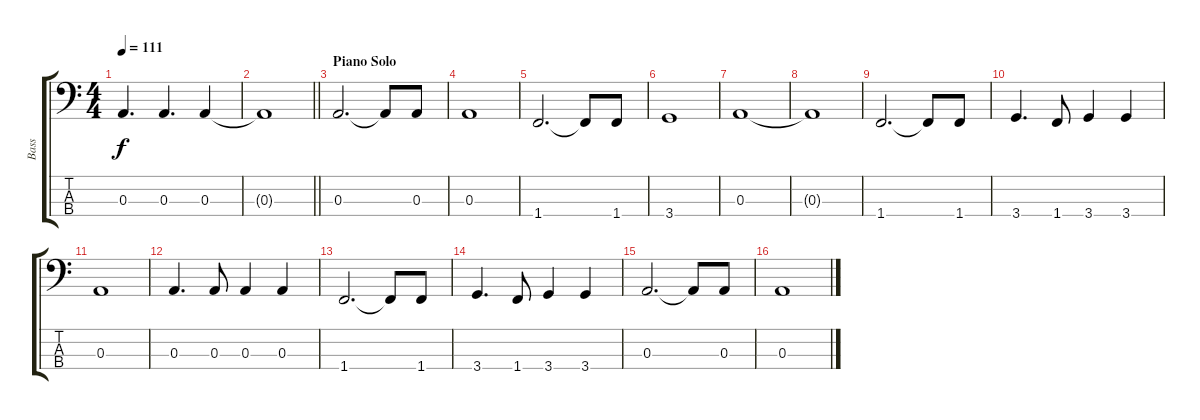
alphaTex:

\track ("Bass" "Bass") {instrument electricbassfinger}
\staff {score tabs}
\tuning (G2 D2 A1 E1) {hide}
\ts (4 4)
\tempo 111
\clef f4
\ks c
0.3.4{d dy f} 0.3.4{d} 0.3.4 |
\barLineRight lightlight
0.3{t}.1 |
\section ("" "Piano Solo")
0.3.2{d} 0.3{t}.8 0.3.8 |
0.3.1 |
1.4.2{d} 1.4{t}.8 1.4.8 |
3.4.1 |
0.3.1 |
0.3{t}.1 |
1.4.2{d} 1.4{t}.8 1.4.8 |
3.4.4{d} 1.4.8 3.4.4 3.4.4 |
0.3.1 |
0.3.4{d} 0.3.8 0.3.4 0.3.4 |
1.4.2{d} 1.4{t}.8 1.4.8 |
3.4.4{d} 1.4.8 3.4.4 3.4.4 |
0.3.2{d} 0.3{t}.8 0.3.8 |
0.3.1
